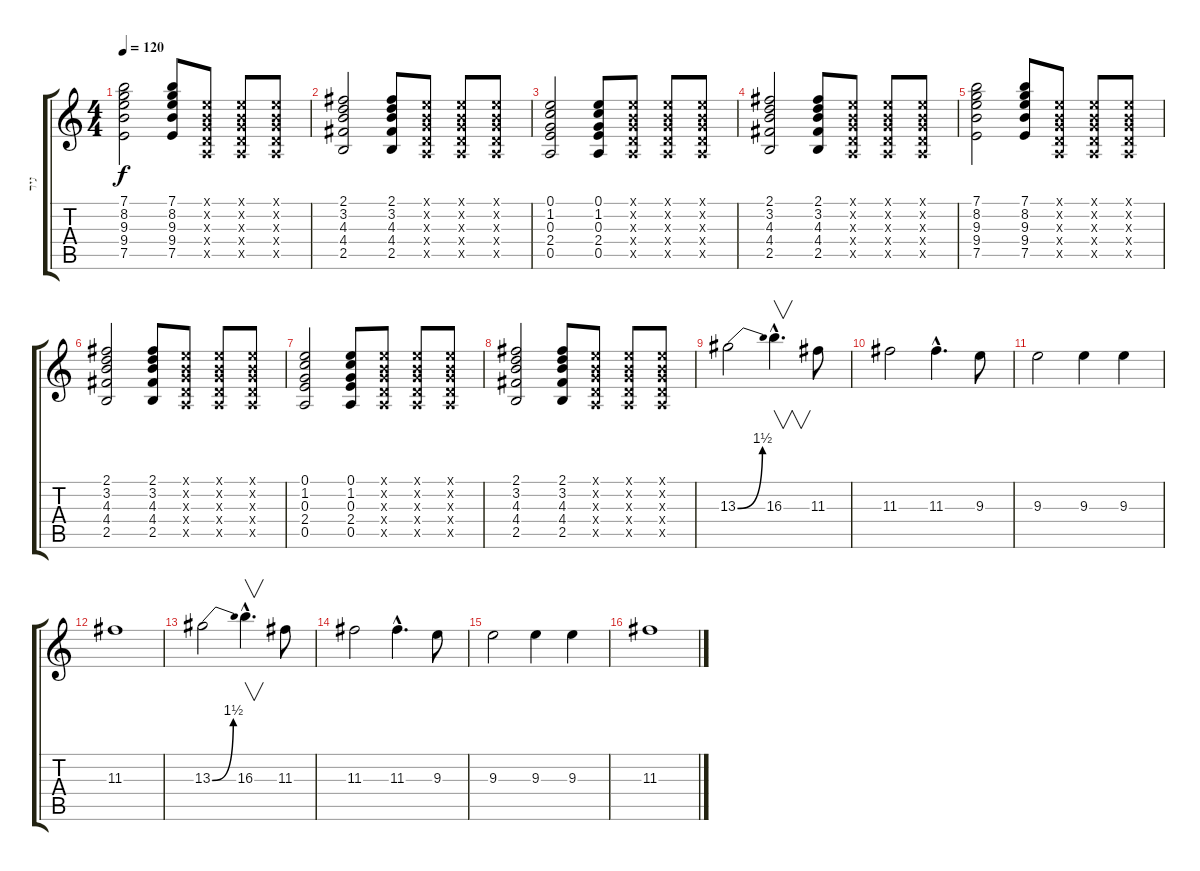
\track ("ניר" "ניר") {instrument overdrivenguitar}
\staff {score tabs}
\tuning (E4 B3 G3 D3 A2 E2) {hide}
\ts (4 4)
\tempo 120
\clef g2
\ks c
(7.1 8.2 9.3 9.4 7.5).2{dy f} (7.1 8.2 9.3 9.4 7.5).8 (0.1{x} 0.2{x} 0.3{x} 0.4{x} 0.5{x}).8 (0.1{x} 0.2{x} 0.3{x} 0.4{x} 0.5{x}).8 (0.1{x} 0.2{x} 0.3{x} 0.4{x} 0.5{x}).8 |
(2.1 3.2 4.3 4.4 2.5).2 (2.1 3.2 4.3 4.4 2.5).8 (0.1{x} 0.2{x} 0.3{x} 0.4{x} 0.5{x}).8 (0.1{x} 0.2{x} 0.3{x} 0.4{x} 0.5{x}).8 (0.1{x} 0.2{x} 0.3{x} 0.4{x} 0.5{x}).8 |
(0.1 1.2 0.3 2.4 0.5).2 (0.1 1.2 0.3 2.4 0.5).8 (0.1{x} 0.2{x} 0.3{x} 0.4{x} 0.5{x}).8 (0.1{x} 0.2{x} 0.3{x} 0.4{x} 0.5{x}).8 (0.1{x} 0.2{x} 0.3{x} 0.4{x} 0.5{x}).8 |
(2.1 3.2 4.3 4.4 2.5).2 (2.1 3.2 4.3 4.4 2.5).8 (0.1{x} 0.2{x} 0.3{x} 0.4{x} 0.5{x}).8 (0.1{x} 0.2{x} 0.3{x} 0.4{x} 0.5{x}).8 (0.1{x} 0.2{x} 0.3{x} 0.4{x} 0.5{x}).8 |
(7.1 8.2 9.3 9.4 7.5).2 (7.1 8.2 9.3 9.4 7.5).8 (0.1{x} 0.2{x} 0.3{x} 0.4{x} 0.5{x}).8 (0.1{x} 0.2{x} 0.3{x} 0.4{x} 0.5{x}).8 (0.1{x} 0.2{x} 0.3{x} 0.4{x} 0.5{x}).8 |
(2.1 3.2 4.3 4.4 2.5).2 (2.1 3.2 4.3 4.4 2.5).8 (0.1{x} 0.2{x} 0.3{x} 0.4{x} 0.5{x}).8 (0.1{x} 0.2{x} 0.3{x} 0.4{x} 0.5{x}).8 (0.1{x} 0.2{x} 0.3{x} 0.4{x} 0.5{x}).8 |
(0.1 1.2 0.3 2.4 0.5).2 (0.1 1.2 0.3 2.4 0.5).8 (0.1{x} 0.2{x} 0.3{x} 0.4{x} 0.5{x}).8 (0.1{x} 0.2{x} 0.3{x} 0.4{x} 0.5{x}).8 (0.1{x} 0.2{x} 0.3{x} 0.4{x} 0.5{x}).8 |
(2.1 3.2 4.3 4.4 2.5).2 (2.1 3.2 4.3 4.4 2.5).8 (0.1{x} 0.2{x} 0.3{x} 0.4{x} 0.5{x}).8 (0.1{x} 0.2{x} 0.3{x} 0.4{x} 0.5{x}).8 (0.1{x} 0.2{x} 0.3{x} 0.4{x} 0.5{x}).8 |
13.3{be (bend 0 0 60 6)}.2{volume 16} 16.3{hac}.4{v d} 11.3.8 |
11.3.2 11.3{hac}.4{d} 9.3.8 |
9.3.2 9.3.4 9.3.4 |
11.3.1 |
13.3{be (bend 0 0 60 6)}.2{volume 16} 16.3{hac}.4{v d} 11.3.8 |
11.3.2 11.3{hac}.4{d} 9.3.8 |
9.3.2 9.3.4 9.3.4 |
11.3.1
